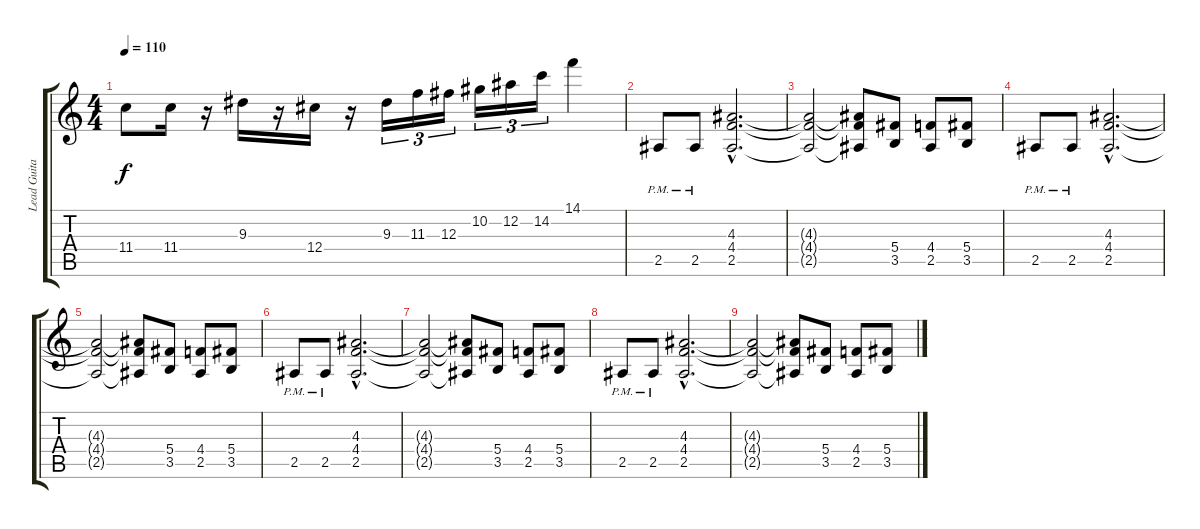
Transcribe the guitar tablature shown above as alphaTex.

\track ("Lead Guitar" "Lead Guita") {instrument distortionguitar}
\staff {score tabs}
\tuning (Eb4 Bb3 Gb3 Db3 Ab2 Eb2) {hide}
\ts (4 4)
\tempo 110
\clef g2
\ks c
11.4{t}.8{dy f} 11.4.16 r.16 9.3.16 r.16 12.4.16 r.16 9.3.16{tu (3 2)} 11.3.16{tu (3 2)} 12.3.16{tu (3 2)} 10.2.16{tu (3 2)} 12.2.16{tu (3 2)} 14.2.16{tu (3 2)} 14.1.4 |
2.5{pm}.8 2.5{pm}.8 (4.3{hac} 4.4{hac} 2.5{hac}).2{d} |
(4.3{t} 4.4{t} 2.5{t}).2 (4.3{t} 4.4{t} 2.5{t}).8 (5.4 3.5).8 (4.4 2.5).8 (5.4 3.5).8 |
2.5{pm}.8 2.5{pm}.8 (4.3{hac} 4.4{hac} 2.5{hac}).2{d} |
(4.3{t} 4.4{t} 2.5{t}).2 (4.3{t} 4.4{t} 2.5{t}).8 (5.4 3.5).8 (4.4 2.5).8 (5.4 3.5).8 |
2.5{pm}.8 2.5{pm}.8 (4.3{hac} 4.4{hac} 2.5{hac}).2{d} |
(4.3{t} 4.4{t} 2.5{t}).2 (4.3{t} 4.4{t} 2.5{t}).8 (5.4 3.5).8 (4.4 2.5).8 (5.4 3.5).8 |
2.5{pm}.8 2.5{pm}.8 (4.3{hac} 4.4{hac} 2.5{hac}).2{d} |
(4.3{t} 4.4{t} 2.5{t}).2 (4.3{t} 4.4{t} 2.5{t}).8 (5.4 3.5).8 (4.4 2.5).8 (5.4 3.5).8
